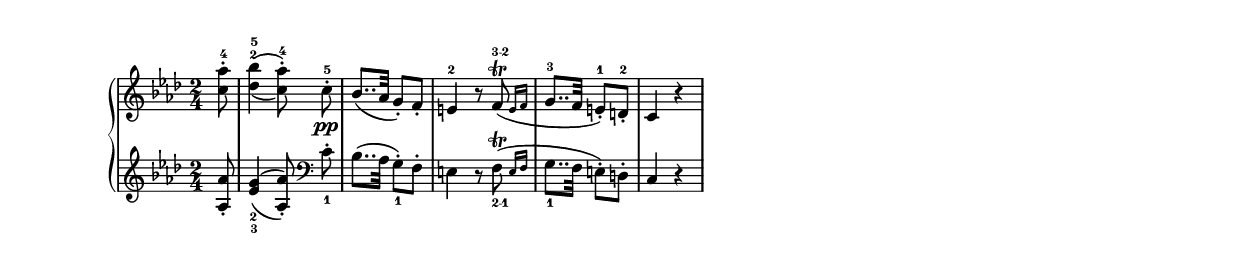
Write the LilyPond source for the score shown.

%% DO NOT EDIT this file manually; it is automatically
%% generated from LSR http://lsr.dsi.unimi.it
%% Make any changes in LSR itself, or in Documentation/snippets/new/ ,
%% and then run scripts/auxiliar/makelsr.py
%%
%% This file is in the public domain.
\version "2.14.2"

\header {
  lsrtags = "headword"

  texidoc = "
NR 1.7 Editorial annotations

Beethoven, Op. 31, No. 3 Piano sonata 18, Movt II, Scherzo Measures 9 -
14

"
  doctitle = "Editorial headword"
} % begin verbatim


\include "english.ly"
#(set-global-staff-size 15)
\paper {
  ragged-right = ##t
  line-width = 17\cm
  indent = 0\cm
}


\header {
  lsrtags = "headwords"
  texidoc = ""
  doctitle = "headword"
}

% NR 1.7 Editorial annotations

% Beethoven, Op. 31, No. 3
% Piano sonata 18, Movt II, Scherzo
% Measures 9 - 14

\new PianoStaff <<

  % RH Staff
  \new Staff {
    \clef treble
    \key af \major
    \time 2/4
    \set Staff.fingeringOrientations = #'(up)
    \set Score.currentBarNumber = #9
    \partial 8
    <af''-4 c''>8 \staccato
    |
    \set doubleSlurs = ##t
    <bf''-5 df''-2>4 (
    <af''-4 c''>8 \staccato )
    \noBeam
    c''8-5 \staccato \pp
    |
    \set doubleSlurs = ##f
    bf'8.. (
    af'32
    g'8 ) \staccato
    f'8 \staccato
    |
    e'4-2
    r8
    \once \override Script #'script-priority = #-100
    \afterGrace
    f'8 ( \trill ^ \markup { \finger "3-2" }
    { e'16 [ f'16 ] }
    |
    g'8..-3
    f'32
    e'8-1 ) \staccato
    d'8-2 \staccato
    |
    c'4
    r4
  }

  % LH Staff
  \new Staff {
    \key af \major
    \clef treble
    \override Fingering #'direction = #down
    \set Staff.fingeringOrientations = #'(down)
    \partial 8
    <af' af>8 \staccato
    \set doubleSlurs = ##t
    <g'-2 ef'-3>4 (
    <af' af>8 ) \staccato
    \noBeam
    \clef bass
    c'8-1 \staccato
    |
    \set doubleSlurs = ##f
    bf8.. (
    af32
    g8-1 ) \staccato
    f8 \staccato
    |
    e4
    r8
    \afterGrace
    f8 ( \trill _ \markup { \finger "2-1" }
    { e16 [ f16 ] }
    |
    g8..-1
    f32
    e8 ) \staccato
    d8 \staccato
    |
    c4
    r4
  }

>>
